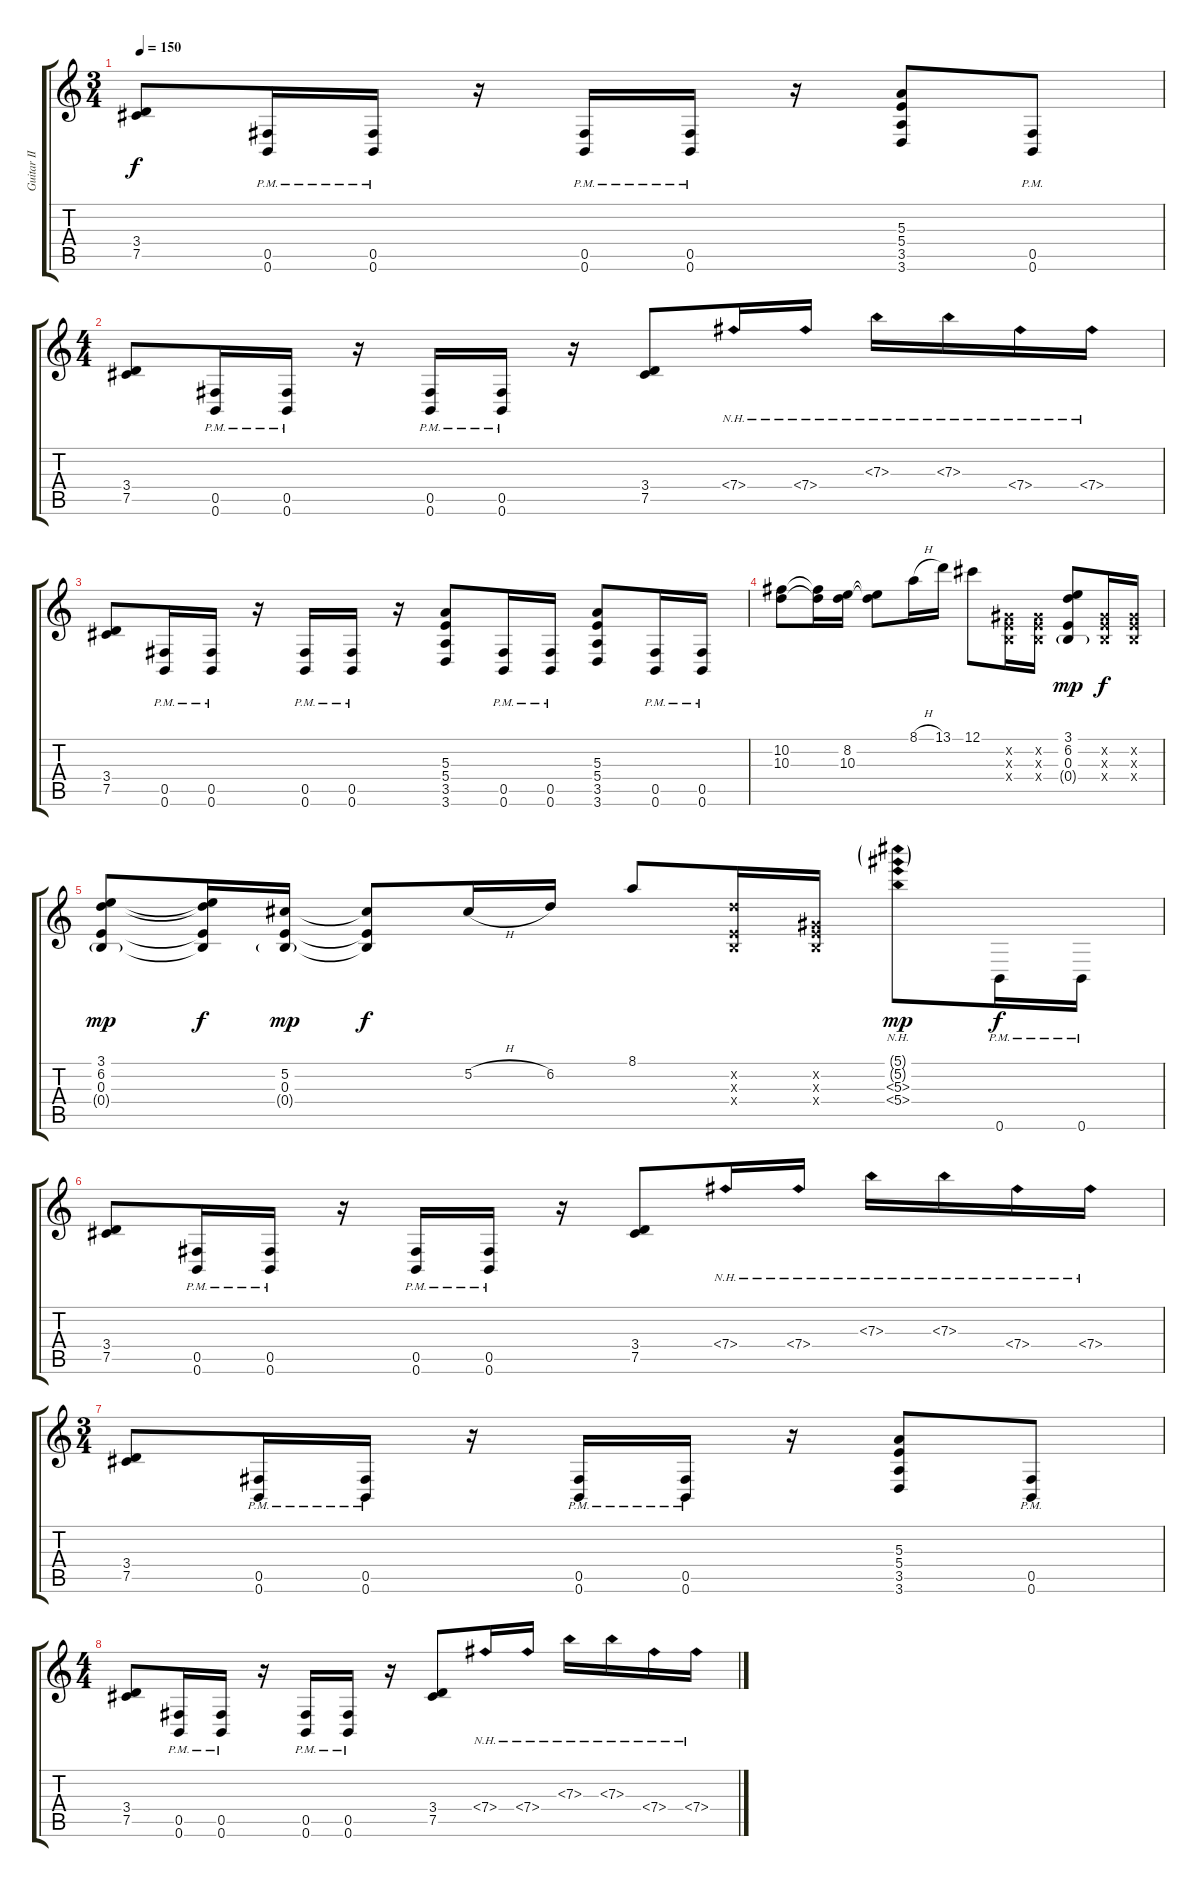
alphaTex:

\track ("Guitar II" "Guitar II") {instrument distortionguitar}
\staff {score tabs}
\tuning (Db4 Ab3 E3 B2 Gb2 B1) {hide}
\ts (3 4)
\tempo 150
\clef g2
\ks c
(3.4 7.5).8{dy f} (0.5{pm} 0.6{pm}).16 (0.5{pm} 0.6{pm}).16 r.16 (0.5{pm} 0.6{pm}).16 (0.5{pm} 0.6{pm}).16 r.16 (5.3 5.4 3.5 3.6).8 (0.5{pm} 0.6{pm}).8 |
\ts (4 4)
(3.4 7.5).8 (0.5{pm} 0.6{pm}).16 (0.5{pm} 0.6{pm}).16 r.16 (0.5{pm} 0.6{pm}).16 (0.5{pm} 0.6).16 r.16 (3.4 7.5).8 7.4{nh}.16 7.4{nh}.16 7.3{nh}.16 7.3{nh}.16 7.4{nh}.16 7.4{nh}.16 |
(3.4 7.5).8 (0.5{pm} 0.6{pm}).16 (0.5{pm} 0.6{pm}).16 r.16 (0.5{pm} 0.6{pm}).16 (0.5{pm} 0.6{pm}).16 r.16 (5.3 5.4 3.5 3.6).8 (0.5{pm} 0.6{pm}).16 (0.5{pm} 0.6{pm}).16 (5.3 5.4 3.5 3.6).8 (0.5{pm} 0.6{pm}).16 (0.5{pm} 0.6{pm}).16 |
(10.2 10.3).8 (10.2{t} 10.3{t}).16 (8.2 10.3).16 (8.2{t} 10.3{t}).8 8.1{h}.16 13.1.16 12.1.8 (0.2{x} 0.3{x} 0.4{x}).16 (0.2{x} 0.3{x} 0.4{x}).16 (3.1 6.2 0.3 0.4{g}).8{dy mp} (0.2{x} 0.3{x} 0.4{x}).16{dy f} (0.2{x} 0.3{x} 0.4{x}).16 |
(3.1 6.2 0.3 0.4{g}).8{dy mp} (3.1{t} 6.2{t} 0.3{t} 0.4{t}).16{dy f} (5.2 0.3 0.4{g}).16{dy mp} (5.2{t} 0.3{t} 0.4{t}).8{dy f} 5.2{h}.16 6.2.16 8.1.8 (6.2{x} 0.3{x} 0.4{x}).16 (0.2{x} 0.3{x} 0.4{x}).16 (5.1{nh g} 5.2{nh g} 5.3{nh} 5.4{nh}).8{dy mp} 0.6{pm}.16{dy f} 0.6{pm}.16 |
(3.4 7.5).8 (0.5{pm} 0.6{pm}).16 (0.5{pm} 0.6{pm}).16 r.16 (0.5{pm} 0.6{pm}).16 (0.5{pm} 0.6).16 r.16 (3.4 7.5).8 7.4{nh}.16 7.4{nh}.16 7.3{nh}.16 7.3{nh}.16 7.4{nh}.16 7.4{nh}.16 |
\ts (3 4)
(3.4 7.5).8 (0.5{pm} 0.6{pm}).16 (0.5{pm} 0.6{pm}).16 r.16 (0.5{pm} 0.6{pm}).16 (0.5{pm} 0.6{pm}).16 r.16 (5.3 5.4 3.5 3.6).8 (0.5{pm} 0.6{pm}).8 |
\ts (4 4)
(3.4 7.5).8 (0.5{pm} 0.6{pm}).16 (0.5{pm} 0.6{pm}).16 r.16 (0.5{pm} 0.6{pm}).16 (0.5{pm} 0.6).16 r.16 (3.4 7.5).8 7.4{nh}.16 7.4{nh}.16 7.3{nh}.16 7.3{nh}.16 7.4{nh}.16 7.4{nh}.16
